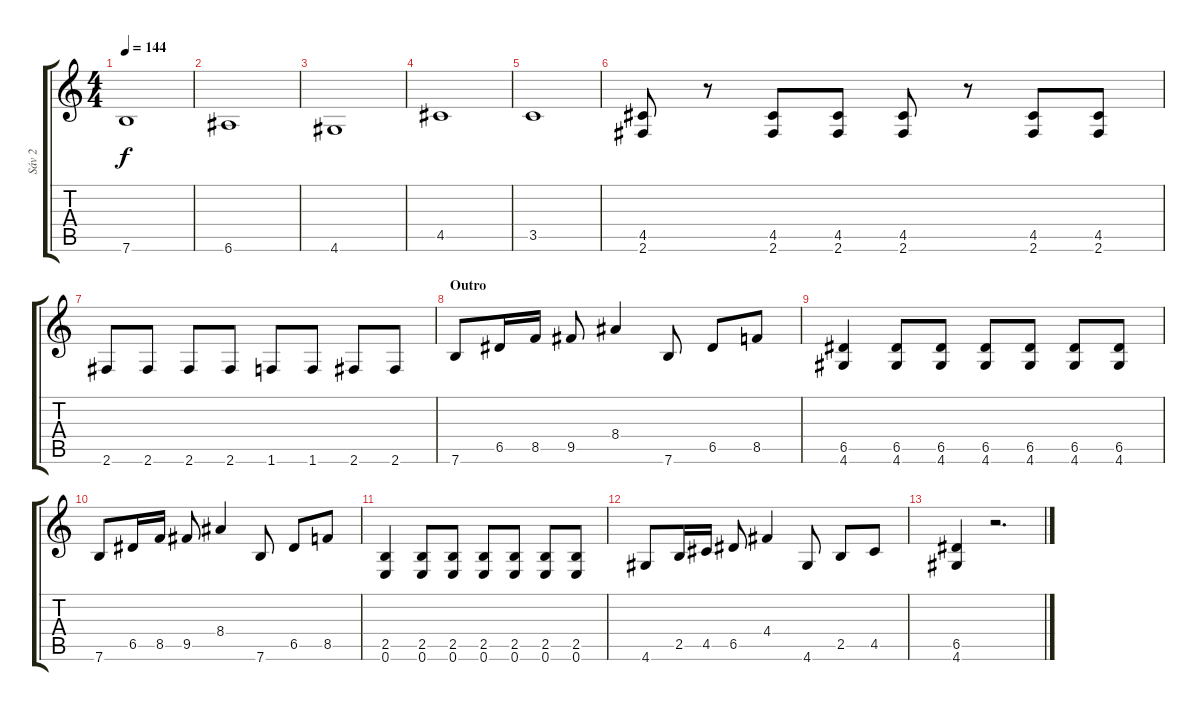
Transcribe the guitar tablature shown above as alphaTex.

\track ("Sáv 2" "Sáv 2") {instrument distortionguitar}
\staff {score tabs}
\tuning (E4 B3 G3 D3 A2 E2) {hide}
\ts (4 4)
\tempo 144
\clef g2
\ks c
7.6.1{dy f} |
6.6.1 |
4.6.1 |
4.5.1 |
3.5.1 |
(4.5 2.6).8 r.8 (4.5 2.6).8 (4.5 2.6).8 (4.5 2.6).8 r.8 (4.5 2.6).8 (4.5 2.6).8 |
2.6.8 2.6.8 2.6.8 2.6.8 1.6.8 1.6.8 2.6.8 2.6.8 |
\section ("" "Outro")
7.6.8 6.5.16 8.5.16 9.5.8 8.4.4 7.6.8 6.5.8 8.5.8 |
(6.5 4.6).4 (6.5 4.6).8 (6.5 4.6).8 (6.5 4.6).8 (6.5 4.6).8 (6.5 4.6).8 (6.5 4.6).8 |
7.6.8 6.5.16 8.5.16 9.5.8 8.4.4 7.6.8 6.5.8 8.5.8 |
(2.5 0.6).4 (2.5 0.6).8 (2.5 0.6).8 (2.5 0.6).8 (2.5 0.6).8 (2.5 0.6).8 (2.5 0.6).8 |
4.6.8 2.5.16 4.5.16 6.5.8 4.4.4 4.6.8 2.5.8 4.5.8 |
(6.5 4.6).4 r.2{d}
